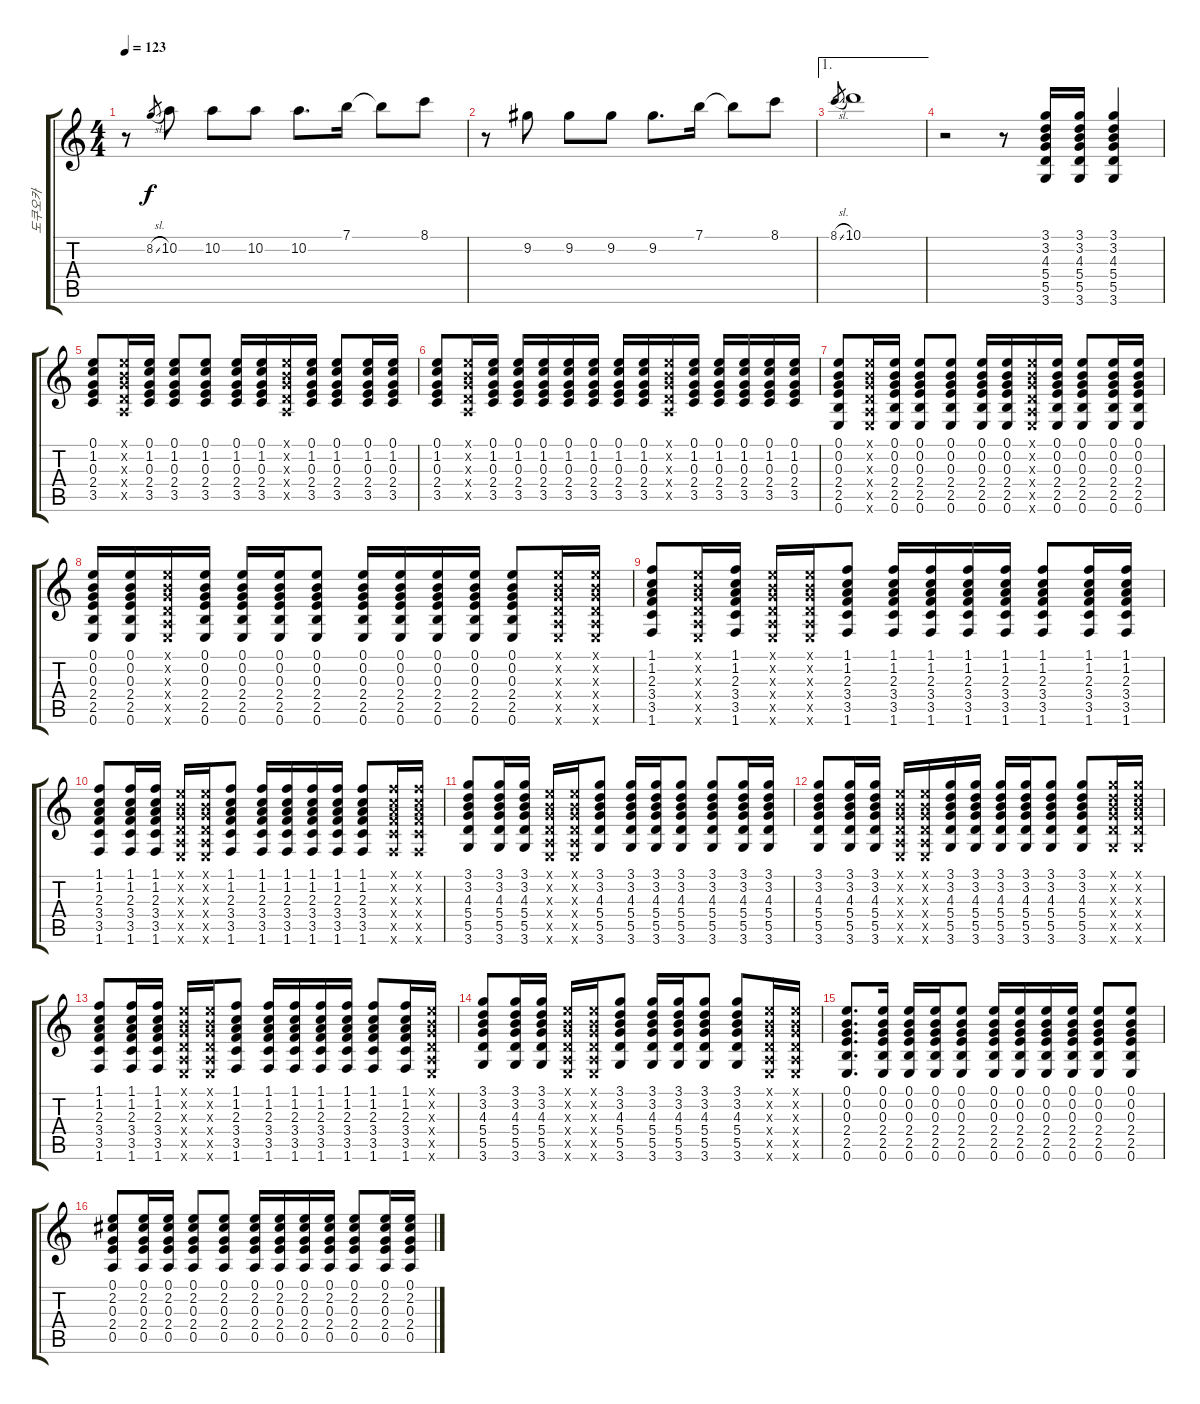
\track ("도쿠오카" "도쿠오카") {instrument acousticguitarsteel}
\staff {score tabs}
\tuning (E4 B3 G3 D3 A2 E2) {hide}
\ts (4 4)
\tempo 123
\clef g2
\ks c
r.8{dy f} 8.2{sl}.8{gr} 10.2.8 10.2.8 10.2.8 10.2.8{d} 7.1.16 7.1{t}.8 8.1.8 |
r.8 9.2.8 9.2.8 9.2.8 9.2.8{d} 7.1.16 7.1{t}.8 8.1.8 |
\ae 1
8.1{sl}.8{gr} 10.1.1 |
r.2 r.8 (3.1 3.2 4.3 5.4 5.5 3.6).16{volume 10} (3.1 3.2 4.3 5.4 5.5 3.6).16 (3.1 3.2 4.3 5.4 5.5 3.6).4 |
(0.1 1.2 0.3 2.4 3.5).8 (0.1{x} 0.2{x} 0.3{x} 0.4{x} 0.5{x}).16 (0.1 1.2 0.3 2.4 3.5).16 (0.1 1.2 0.3 2.4 3.5).8 (0.1 1.2 0.3 2.4 3.5).8 (0.1 1.2 0.3 2.4 3.5).16 (0.1 1.2 0.3 2.4 3.5).16 (0.1{x} 0.2{x} 0.3{x} 0.4{x} 0.5{x}).16 (0.1 1.2 0.3 2.4 3.5).16 (0.1 1.2 0.3 2.4 3.5).8 (0.1 1.2 0.3 2.4 3.5).16 (0.1 1.2 0.3 2.4 3.5).16 |
(0.1 1.2 0.3 2.4 3.5).8 (0.1{x} 0.2{x} 0.3{x} 0.4{x} 0.5{x}).16 (0.1 1.2 0.3 2.4 3.5).16 (0.1 1.2 0.3 2.4 3.5).16 (0.1 1.2 0.3 2.4 3.5).16 (0.1 1.2 0.3 2.4 3.5).16 (0.1 1.2 0.3 2.4 3.5).16 (0.1 1.2 0.3 2.4 3.5).16 (0.1 1.2 0.3 2.4 3.5).16 (0.1{x} 0.2{x} 0.3{x} 0.4{x} 0.5{x}).16 (0.1 1.2 0.3 2.4 3.5).16 (0.1 1.2 0.3 2.4 3.5).16 (0.1 1.2 0.3 2.4 3.5).16 (0.1 1.2 0.3 2.4 3.5).16 (0.1 1.2 0.3 2.4 3.5).16 |
(0.1 0.2 0.3 2.4 2.5 0.6).8 (0.1{x} 0.2{x} 0.3{x} 0.4{x} 0.5{x} 0.6{x}).16 (0.1 0.2 0.3 2.4 2.5 0.6).16 (0.1 0.2 0.3 2.4 2.5 0.6).8 (0.1 0.2 0.3 2.4 2.5 0.6).8 (0.1 0.2 0.3 2.4 2.5 0.6).16 (0.1 0.2 0.3 2.4 2.5 0.6).16 (0.1{x} 0.2{x} 0.3{x} 0.4{x} 0.5{x} 0.6{x}).16 (0.1 0.2 0.3 2.4 2.5 0.6).16 (0.1 0.2 0.3 2.4 2.5 0.6).8 (0.1 0.2 0.3 2.4 2.5 0.6).16 (0.1 0.2 0.3 2.4 2.5 0.6).16 |
(0.1 0.2 0.3 2.4 2.5 0.6).16 (0.1 0.2 0.3 2.4 2.5 0.6).16 (0.1{x} 0.2{x} 0.3{x} 0.4{x} 0.5{x} 0.6{x}).16 (0.1 0.2 0.3 2.4 2.5 0.6).16 (0.1 0.2 0.3 2.4 2.5 0.6).16 (0.1 0.2 0.3 2.4 2.5 0.6).16 (0.1 0.2 0.3 2.4 2.5 0.6).8 (0.1 0.2 0.3 2.4 2.5 0.6).16 (0.1 0.2 0.3 2.4 2.5 0.6).16 (0.1 0.2 0.3 2.4 2.5 0.6).16 (0.1 0.2 0.3 2.4 2.5 0.6).16 (0.1 0.2 0.3 2.4 2.5 0.6).8 (0.1{x} 0.2{x} 0.3{x} 0.4{x} 0.5{x} 0.6{x}).16 (0.1{x} 0.2{x} 0.3{x} 0.4{x} 0.5{x} 0.6{x}).16 |
(1.1 1.2 2.3 3.4 3.5 1.6).8 (0.1{x} 0.2{x} 0.3{x} 0.4{x} 0.5{x} 0.6{x}).16 (1.1 1.2 2.3 3.4 3.5 1.6).16 (0.1{x} 0.2{x} 0.3{x} 0.4{x} 0.5{x} 0.6{x}).16 (0.1{x} 0.2{x} 0.3{x} 0.4{x} 0.5{x} 0.6{x}).16 (1.1 1.2 2.3 3.4 3.5 1.6).8 (1.1 1.2 2.3 3.4 3.5 1.6).16 (1.1 1.2 2.3 3.4 3.5 1.6).16 (1.1 1.2 2.3 3.4 3.5 1.6).16 (1.1 1.2 2.3 3.4 3.5 1.6).16 (1.1 1.2 2.3 3.4 3.5 1.6).8 (1.1 1.2 2.3 3.4 3.5 1.6).16 (1.1 1.2 2.3 3.4 3.5 1.6).16 |
(1.1 1.2 2.3 3.4 3.5 1.6).8 (1.1 1.2 2.3 3.4 3.5 1.6).16 (1.1 1.2 2.3 3.4 3.5 1.6).16 (0.1{x} 0.2{x} 0.3{x} 0.4{x} 0.5{x} 0.6{x}).16 (0.1{x} 0.2{x} 0.3{x} 0.4{x} 0.5{x} 0.6{x}).16 (1.1 1.2 2.3 3.4 3.5 1.6).8 (1.1 1.2 2.3 3.4 3.5 1.6).16 (1.1 1.2 2.3 3.4 3.5 1.6).16 (1.1 1.2 2.3 3.4 3.5 1.6).16 (1.1 1.2 2.3 3.4 3.5 1.6).16 (1.1 1.2 2.3 3.4 3.5 1.6).8 (1.1{x} 1.2{x} 2.3{x} 3.4{x} 3.5{x} 1.6{x}).16 (1.1{x} 1.2{x} 2.3{x} 3.4{x} 3.5{x} 1.6{x}).16 |
(3.1 3.2 4.3 5.4 5.5 3.6).8 (3.1 3.2 4.3 5.4 5.5 3.6).16 (3.1 3.2 4.3 5.4 5.5 3.6).16 (0.1{x} 0.2{x} 0.3{x} 0.4{x} 0.5{x} 0.6{x}).16 (0.1{x} 0.2{x} 0.3{x} 0.4{x} 0.5{x} 0.6{x}).16 (3.1 3.2 4.3 5.4 5.5 3.6).8 (3.1 3.2 4.3 5.4 5.5 3.6).16 (3.1 3.2 4.3 5.4 5.5 3.6).16 (3.1 3.2 4.3 5.4 5.5 3.6).8 (3.1 3.2 4.3 5.4 5.5 3.6).8 (3.1 3.2 4.3 5.4 5.5 3.6).16 (3.1 3.2 4.3 5.4 5.5 3.6).16 |
(3.1 3.2 4.3 5.4 5.5 3.6).8 (3.1 3.2 4.3 5.4 5.5 3.6).16 (3.1 3.2 4.3 5.4 5.5 3.6).16 (0.1{x} 0.2{x} 0.3{x} 0.4{x} 0.5{x} 0.6{x}).16 (0.1{x} 0.2{x} 0.3{x} 0.4{x} 0.5{x} 0.6{x}).16 (3.1 3.2 4.3 5.4 5.5 3.6).16 (3.1 3.2 4.3 5.4 5.5 3.6).16 (3.1 3.2 4.3 5.4 5.5 3.6).16 (3.1 3.2 4.3 5.4 5.5 3.6).16 (3.1 3.2 4.3 5.4 5.5 3.6).8 (3.1 3.2 4.3 5.4 5.5 3.6).8 (3.1{x} 3.2{x} 4.3{x} 5.4{x} 5.5{x} 3.6{x}).16 (3.1{x} 3.2{x} 4.3{x} 5.4{x} 5.5{x} 3.6{x}).16 |
(1.1 1.2 2.3 3.4 3.5 1.6).8 (1.1 1.2 2.3 3.4 3.5 1.6).16 (1.1 1.2 2.3 3.4 3.5 1.6).16 (0.1{x} 0.2{x} 0.3{x} 0.4{x} 0.5{x} 0.6{x}).16 (0.1{x} 0.2{x} 0.3{x} 0.4{x} 0.5{x} 0.6{x}).16 (1.1 1.2 2.3 3.4 3.5 1.6).8 (1.1 1.2 2.3 3.4 3.5 1.6).16 (1.1 1.2 2.3 3.4 3.5 1.6).16 (1.1 1.2 2.3 3.4 3.5 1.6).16 (1.1 1.2 2.3 3.4 3.5 1.6).16 (1.1 1.2 2.3 3.4 3.5 1.6).8 (1.1 1.2 2.3 3.4 3.5 1.6).16 (0.1{x} 0.2{x} 0.3{x} 0.4{x} 0.5{x} 0.6{x}).16 |
(3.1 3.2 4.3 5.4 5.5 3.6).8 (3.1 3.2 4.3 5.4 5.5 3.6).16 (3.1 3.2 4.3 5.4 5.5 3.6).16 (0.1{x} 0.2{x} 0.3{x} 0.4{x} 0.5{x} 0.6{x}).16 (0.1{x} 0.2{x} 0.3{x} 0.4{x} 0.5{x} 0.6{x}).16 (3.1 3.2 4.3 5.4 5.5 3.6).8 (3.1 3.2 4.3 5.4 5.5 3.6).16 (3.1 3.2 4.3 5.4 5.5 3.6).16 (3.1 3.2 4.3 5.4 5.5 3.6).8 (3.1 3.2 4.3 5.4 5.5 3.6).8 (0.1{x} 0.2{x} 0.3{x} 0.4{x} 0.5{x} 0.6{x}).16 (0.1{x} 0.2{x} 0.3{x} 0.4{x} 0.5{x} 0.6{x}).16 |
(0.1 0.2 0.3 2.4 2.5 0.6).8{d} (0.1 0.2 0.3 2.4 2.5 0.6).16 (0.1 0.2 0.3 2.4 2.5 0.6).16 (0.1 0.2 0.3 2.4 2.5 0.6).16 (0.1 0.2 0.3 2.4 2.5 0.6).8 (0.1 0.2 0.3 2.4 2.5 0.6).16 (0.1 0.2 0.3 2.4 2.5 0.6).16 (0.1 0.2 0.3 2.4 2.5 0.6).16 (0.1 0.2 0.3 2.4 2.5 0.6).16 (0.1 0.2 0.3 2.4 2.5 0.6).8 (0.1 0.2 0.3 2.4 2.5 0.6).8 |
(0.1 2.2 0.3 2.4 0.5).8 (0.1 2.2 0.3 2.4 0.5).16 (0.1 2.2 0.3 2.4 0.5).16 (0.1 2.2 0.3 2.4 0.5).8 (0.1 2.2 0.3 2.4 0.5).8 (0.1 2.2 0.3 2.4 0.5).16 (0.1 2.2 0.3 2.4 0.5).16 (0.1 2.2 0.3 2.4 0.5).16 (0.1 2.2 0.3 2.4 0.5).16 (0.1 2.2 0.3 2.4 0.5).8 (0.1 2.2 0.3 2.4 0.5).16 (0.1 2.2 0.3 2.4 0.5).16
